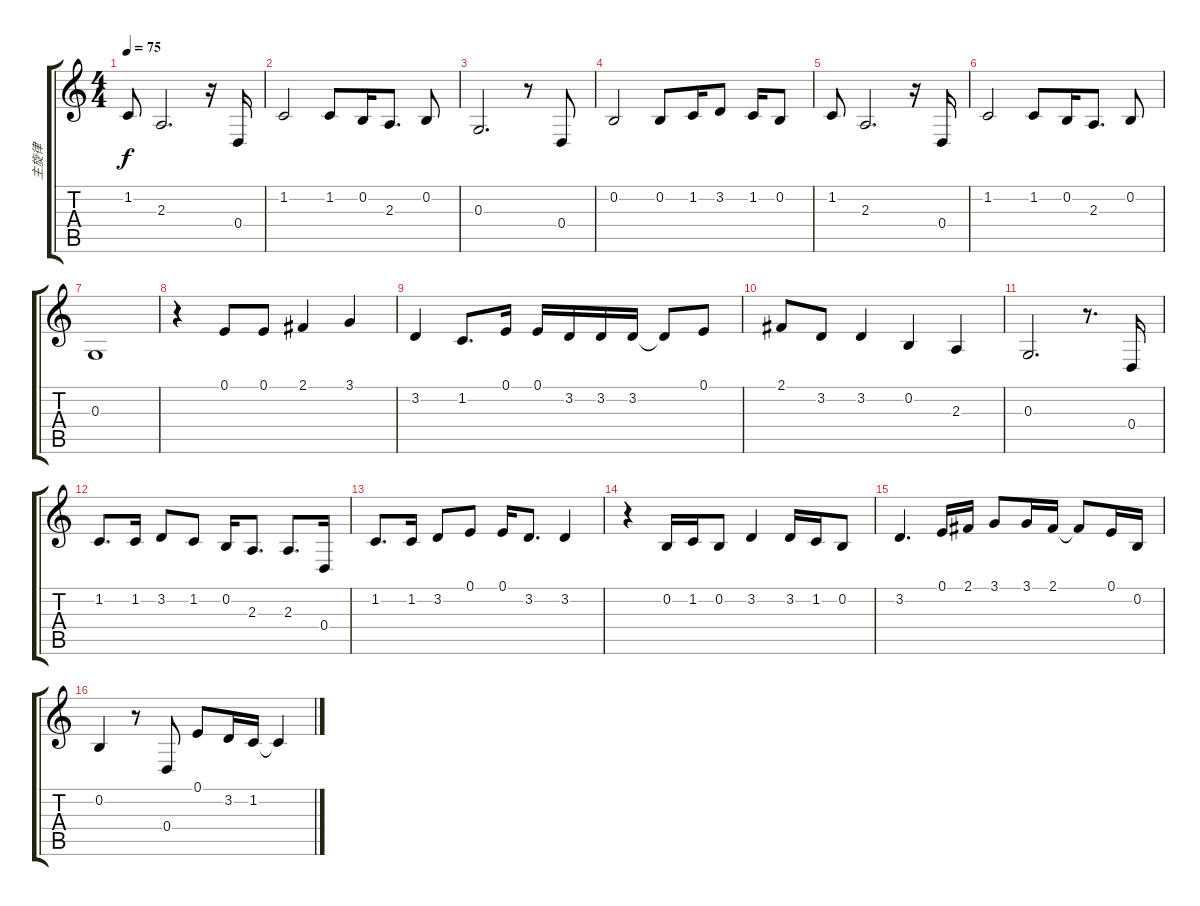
\track ("主旋律" "主旋律") {instrument choiraahs}
\staff {score tabs}
\tuning (E4 B3 G3 D3 A2 E2) {hide}
\ts (4 4)
\tempo 75
\clef g2
\ks c
1.2.8{dy f} 2.3.2{d} r.16 0.4.16 |
1.2.2 1.2.8 0.2.16 2.3.8{d} 0.2.8 |
0.3.2{d} r.8 0.4.8 |
0.2.2 0.2.8 1.2.16 3.2.8 1.2.16 0.2.8 |
1.2.8 2.3.2{d} r.16 0.4.16 |
1.2.2 1.2.8 0.2.16 2.3.8{d} 0.2.8 |
0.3.1 |
r.4 0.1.8 0.1.8 2.1.4 3.1.4 |
3.2.4 1.2.8{d} 0.1.16 0.1.16 3.2.16 3.2.16 3.2.16 3.2{t}.8 0.1.8 |
2.1.8 3.2.8 3.2.4 0.2.4 2.3.4 |
0.3.2{d} r.8{d} 0.4.16 |
1.2.8{d} 1.2.16 3.2.8 1.2.8 0.2.16 2.3.8{d} 2.3.8{d} 0.4.16 |
1.2.8{d} 1.2.16 3.2.8 0.1.8 0.1.16 3.2.8{d} 3.2.4 |
r.4 0.2.16 1.2.16 0.2.8 3.2.4 3.2.16 1.2.16 0.2.8 |
3.2.4{d} 0.1.16 2.1.16 3.1.8 3.1.16 2.1.16 2.1{t}.8 0.1.16 0.2.16 |
0.2.4 r.8 0.4.8 0.1.8 3.2.16 1.2.16 1.2{t}.4
